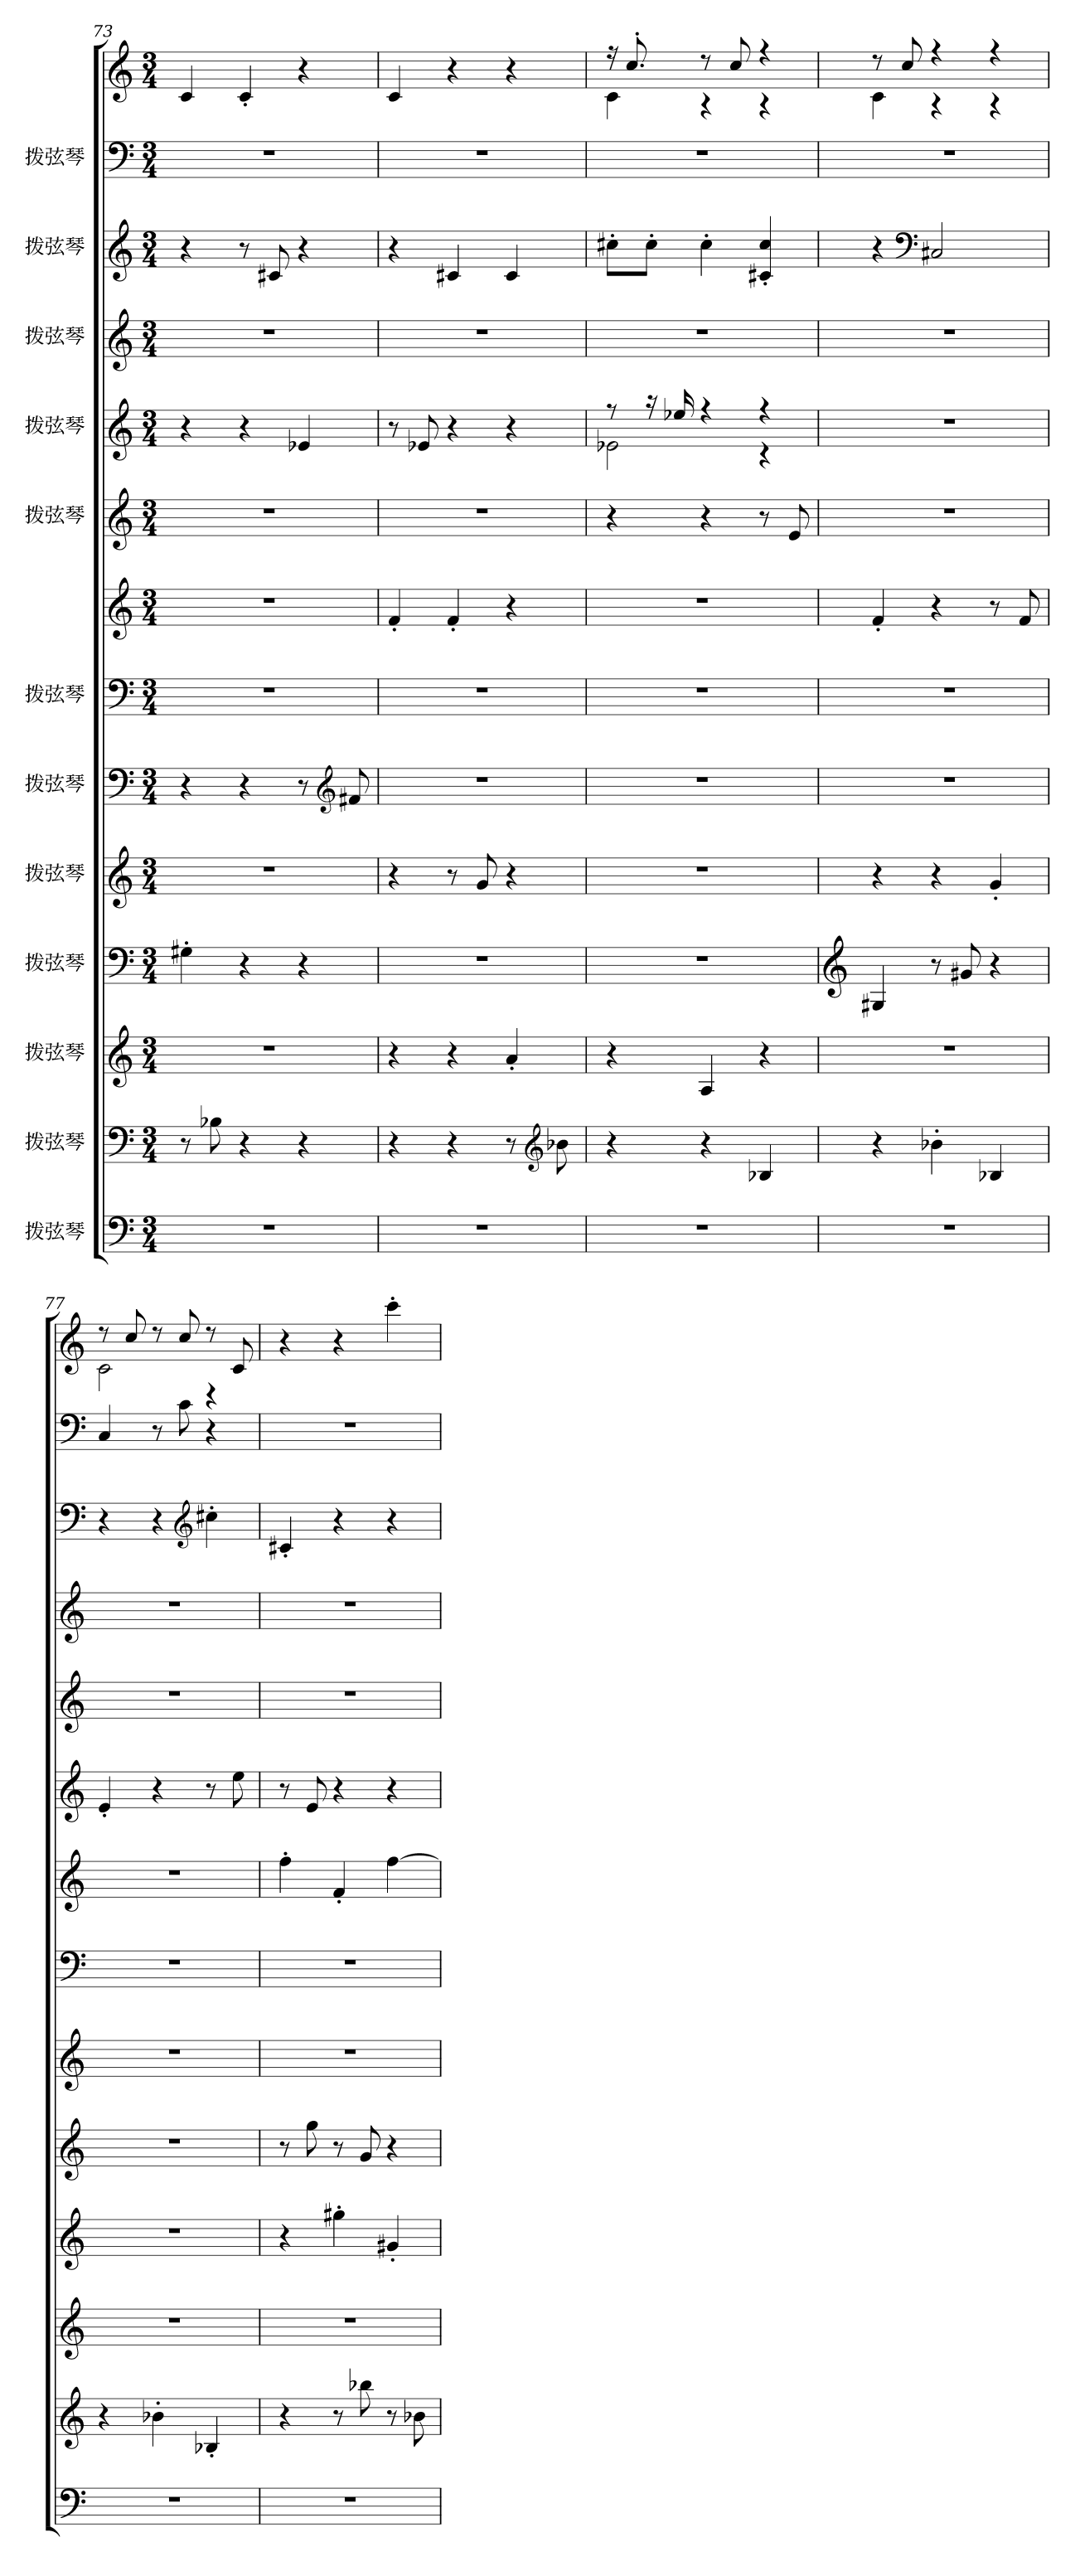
**kern	**kern	**kern	**kern	**kern	**kern	**kern	**kern	**kern	**kern	**kern	**kern	**kern	**kern
*part12	*part11	*part10	*part9	*part8	*part7	*part6	*part6	*part5	*part4	*part3	*part2	*part1	*part1
*staff14	*staff13	*staff12	*staff11	*staff10	*staff9	*staff8	*staff7	*staff6	*staff5	*staff4	*staff3	*staff2	*staff1
*I"拨弦琴	*I"拨弦琴	*I"拨弦琴	*I"拨弦琴	*I"拨弦琴	*I"拨弦琴	*I"拨弦琴	*	*I"拨弦琴	*I"拨弦琴	*I"拨弦琴	*I"拨弦琴	*I"拨弦琴	*
!!LO:PB:g=z
*clefF4	*clefF4	*clefG2	*clefF4	*clefG2	*clefF4	*clefF4	*clefG2	*clefG2	*clefG2	*clefG2	*clefG2	*clefF4	*clefG2
*k[]	*k[]	*k[]	*k[]	*k[]	*k[]	*k[]	*k[]	*k[]	*k[]	*k[]	*k[]	*k[]	*k[]
*M3/4	*M3/4	*M3/4	*M3/4	*M3/4	*M3/4	*M3/4	*M3/4	*M3/4	*M3/4	*M3/4	*M3/4	*M3/4	*M3/4
=73	=73	=73	=73	=73	=73	=73	=73	=73	=73	=73	=73	=73	=73
2.r	8r	2.r	4G#X'\	2.r	4r	2.r	2.r	2.r	4r	2.r	4r	2.r	4c/
.	8B-X\	.	.	.	.	.	.	.	.	.	.	.	.
.	4r	.	4r	.	4r	.	.	.	4r	.	8r	.	4c'/
.	.	.	.	.	.	.	.	.	.	.	8c#X/	.	.
.	4r	.	4r	.	8r	.	.	.	4e-X/	.	4r	.	4r
*	*	*	*	*	*clefG2	*	*	*	*	*	*	*	*
.	.	.	.	.	8f#X/	.	.	.	.	.	.	.	.
=74	=74	=74	=74	=74	=74	=74	=74	=74	=74	=74	=74	=74	=74
2.r	4r	4r	2.r	4r	2.r	2.r	4f'/	2.r	8r	2.r	4r	2.r	4c/
.	.	.	.	.	.	.	.	.	8e-X/	.	.	.	.
.	4r	4r	.	8r	.	.	4f'/	.	4r	.	4c#X/	.	4r
.	.	.	.	8g/	.	.	.	.	.	.	.	.	.
.	8r	4a'/	.	4r	.	.	4r	.	4r	.	4c#/	.	4r
*	*clefG2	*	*	*	*	*	*	*	*	*	*	*	*
.	8b-X\	.	.	.	.	.	.	.	.	.	.	.	.
=75	=75	=75	=75	=75	=75	=75	=75	=75	=75	=75	=75	=75	=75
*	*	*	*	*	*	*	*	*	*^	*	*	*	*^
2.r	4r	4r	2.r	2.r	2.r	2.r	2.r	4r	8r	2e-X\	2.r	8cc#X'\L	2.r	16r	4c\
.	.	.	.	.	.	.	.	.	.	.	.	.	.	8.cc'/	.
.	.	.	.	.	.	.	.	.	16r	.	.	8cc#'\J	.	.	.
.	.	.	.	.	.	.	.	.	16ee-X/	.	.	.	.	.	.
.	4r	4A/	.	.	.	.	.	4r	4r	.	.	4cc#'\	.	8r	4r
.	.	.	.	.	.	.	.	.	.	.	.	.	.	8cc/	.
.	4B-X/	4r	.	.	.	.	.	8r	4r	4r	.	4c#X/' 4cc#/'	.	4r	4r
.	.	.	.	.	.	.	.	8e/	.	.	.	.	.	.	.
*	*	*	*	*	*	*	*	*	*v	*v	*	*	*	*	*
!!LO:PB:g=z	!!
=76	=76	=76	=76	=76	=76	=76	=76	=76	=76	=76	=76	=76	=76	=76
*	*	*	*clefG2	*	*	*	*	*	*	*	*	*	*	*
2.r	4r	2.r	4G#X/	4r	2.r	2.r	4f'/	2.r	2.r	2.r	4r	2.r	8r	4c\
.	.	.	.	.	.	.	.	.	.	.	.	.	8cc/	.
*	*	*	*	*	*	*	*	*	*	*	*clefF4	*	*	*
.	4b-X'\	.	8r	4r	.	.	4r	.	.	.	2C#X/	.	4r	4r
.	.	.	8g#X/	.	.	.	.	.	.	.	.	.	.	.
.	4B-X/	.	4r	4g'/	.	.	8r	.	.	.	.	.	4r	4r
.	.	.	.	.	.	.	8f/	.	.	.	.	.	.	.
=77	=77	=77	=77	=77	=77	=77	=77	=77	=77	=77	=77	=77	=77	=77
2.r	4r	2.r	2.r	2.r	2.r	2.r	2.r	4e'/	2.r	2.r	4r	4C/	8r	2c\
.	.	.	.	.	.	.	.	.	.	.	.	.	8cc/	.
.	4b-X'\	.	.	.	.	.	.	4r	.	.	4r	8r	8r	.
.	.	.	.	.	.	.	.	.	.	.	.	8c\	8cc/	.
*	*	*	*	*	*	*	*	*	*	*	*clefG2	*	*	*
.	4B-X'/	.	.	.	.	.	.	8r	.	.	4cc#X'\	4r	8r	4r
.	.	.	.	.	.	.	.	8ee\	.	.	.	.	8c/	.
*	*	*	*	*	*	*	*	*	*	*	*	*	*v	*v
=78	=78	=78	=78	=78	=78	=78	=78	=78	=78	=78	=78	=78	=78
2.r	4r	2.r	4r	8r	2.r	2.r	4ff'\	8r	2.r	2.r	4c#X'/	2.r	4r
.	.	.	.	8gg\	.	.	.	8e/	.	.	.	.	.
.	8r	.	4gg#X'\	8r	.	.	4f'/	4r	.	.	4r	.	4r
.	8bb-X\	.	.	8g/	.	.	.	.	.	.	.	.	.
.	8r	.	4g#X'/	4r	.	.	[4ff\	4r	.	.	4r	.	4ccc'\
.	8b-X\	.	.	.	.	.	.	.	.	.	.	.	.
=	=	=	=	=	=	=	=	=	=	=	=	=	=
*-	*-	*-	*-	*-	*-	*-	*-	*-	*-	*-	*-	*-	*-
